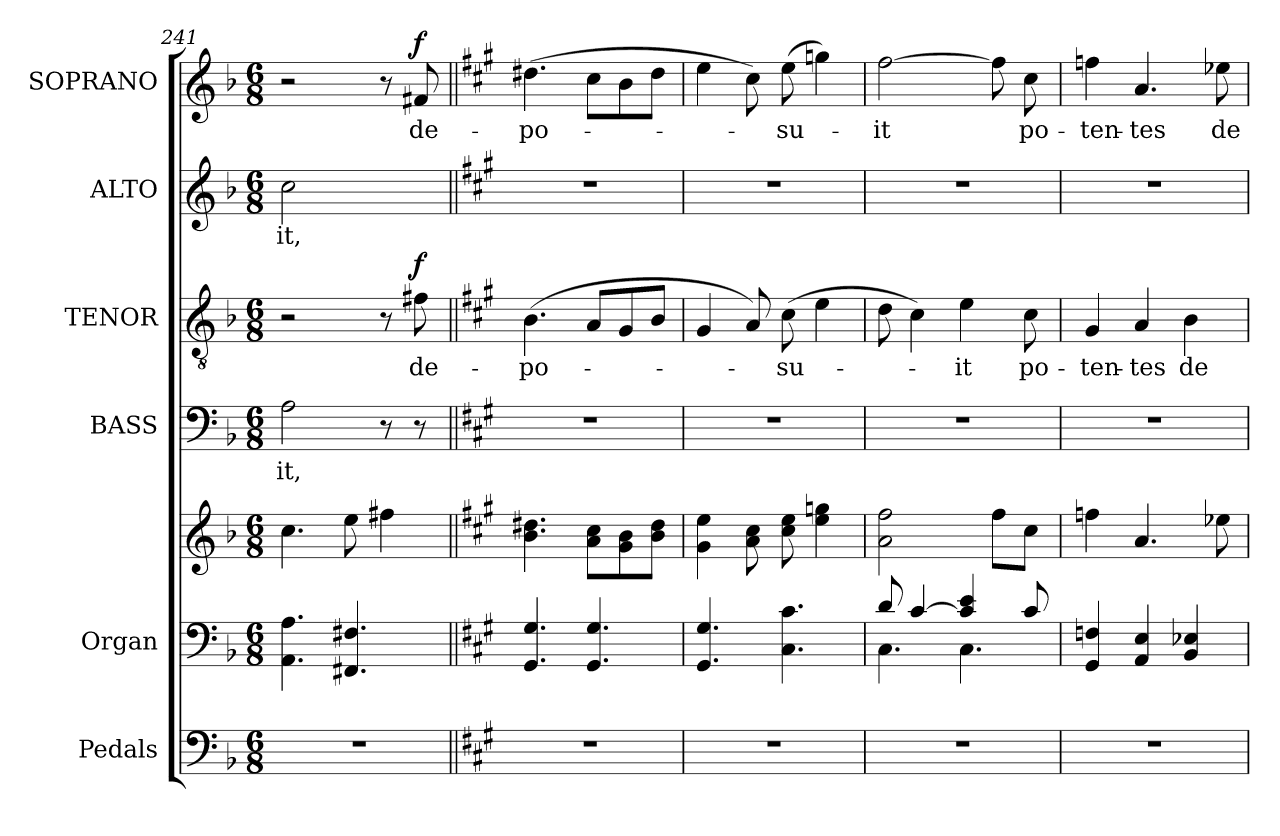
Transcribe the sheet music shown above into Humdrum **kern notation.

**kern	**kern	**kern	**kern	**text	**kern	**text	**dynam	**kern	**text	**kern	**text	**dynam
*part6	*part5	*part5	*part4	*part4	*part3	*part3	*part3	*part2	*part2	*part1	*part1	*part1
*staff7	*staff6	*staff5	*staff4	*staff4	*staff3	*staff3	*staff3	*staff2	*staff2	*staff1	*staff1	*staff1
*I"Pedals	*I"Organ	*	*I"BASS	*	*I"TENOR	*	*	*I"ALTO	*	*I"SOPRANO	*	*
*I'Ped.	*I'Org.	*	*I'B.	*	*I'T.	*	*	*I'A.	*	*I'S.	*	*
*clefF4	*clefF4	*clefG2	*clefF4	*	*clefGv2	*	*	*clefG2	*	*clefG2	*	*
*	*	*	*	*	*ITrd7c12	*	*	*	*	*	*	*
*k[b-]	*k[b-]	*k[b-]	*k[b-]	*	*k[b-]	*	*	*k[b-]	*	*k[b-]	*	*
*F:	*F:	*F:	*F:	*	*F:	*	*	*F:	*	*F:	*	*
*M6/8	*M6/8	*M6/8	*M6/8	*	*M6/8	*	*	*M6/8	*	*M6/8	*	*
=241	=241	=241	=241	=241	=241	=241	=241	=241	=241	=241	=241	=241
!LO:N:vis=1	!	!	!	!	!	!	!	!	!	!	!	!
!	!	!	!	!LO:LY:b:color=#000000	!	!	!	!	!	!	!	!
!	!	!	!	!	!	!	!	!	!LO:LY:b:color=#000000	!	!	!
2.r	4.AAi\ 4.Ai	4.cci\	2Ai\	-it,	2r	.	.	2cci\	-it,	2r	.	.
.	4.FF#Xi/ 4.F#Xi	8eei\	.	.	.	.	.	.	.	.	.	.
.	.	4ff#Xi\	8r	.	8r	.	.	4ryy	.	8r	.	.
!	!	!	!	!	!	!LO:LY:b:color=#000000	!	!	!	!	!	!
!	!	!	!	!	!	!	!	!	!	!	!LO:LY:b:color=#000000	!
.	.	.	8r	.	8F#Xi\	de-	f	.	.	8f#Xi/	de-	f
=242||	=242||	=242||	=242||	=242||	=242||	=242||	=242||	=242||	=242||	=242||	=242||	=242||
*k[f#c#g#]	*k[f#c#g#]	*k[f#c#g#]	*k[f#c#g#]	*	*k[f#c#g#]	*	*	*k[f#c#g#]	*	*k[f#c#g#]	*	*
*A:	*A:	*A:	*A:	*	*A:	*	*	*A:	*	*A:	*	*
!LO:N:vis=1	!	!	!LO:N:vis=1	!	!	!	!	!	!	!	!	!
!	!	!	!	!	!	!LO:LY:b:color=#000000	!	!LO:N:vis=1	!	!	!	!
!	!	!	!	!	!	!	!	!	!	!	!LO:LY:b:color=#000000	!
2.r	4.GG#i/ 4.G#i	4.bi\ 4.dd#Xi	2.r	.	(4.BBi\	-po-	.	2.r	.	(4.dd#Xi\	-po-	.
.	4.GG#i/ 4.G#i	8ai\ 8cc#iL	.	.	8AAi/L	.	.	.	.	8cc#i\L	.	.
.	.	8g#i\ 8bi	.	.	8GG#i/	.	.	.	.	8bi\	.	.
.	.	8bi\ 8dd#iJ	.	.	8BBi/J	.	.	.	.	8dd#i\J	.	.
=243	=243	=243	=243	=243	=243	=243	=243	=243	=243	=243	=243	=243
!LO:N:vis=1	!	!	!LO:N:vis=1	!	!	!	!	!LO:N:vis=1	!	!	!	!
2.r	4.GG#i/ 4.G#i	4g#i\ 4eei	2.r	.	4GG#i/	.	.	2.r	.	4eei\	.	.
.	.	8ai\ 8cc#i	.	.	8AAi/)	.	.	.	.	8cc#i\)	.	.
!	!	!	!	!	!	!LO:LY:b:color=#000000	!	!	!	!	!	!
!	!	!	!	!	!	!	!	!	!	!	!LO:LY:b:color=#000000	!
.	4.C#i\ 4.c#i	8cc#i\ 8eei	.	.	(8C#i\	-su-	.	.	.	(8eei\	-su-	.
.	.	4eei\ 4ggni	.	.	4Ei\	.	.	.	.	4ggni\)	.	.
!!LO:PB:g=z
=244	=244	=244	=244	=244	=244	=244	=244	=244	=244	=244	=244	=244
!LO:N:vis=1	!	!	!LO:N:vis=1	!	!	!	!	!LO:N:vis=1	!	!	!	!
*	*^	*	*	*	*	*	*	*	*	*	*	*
!	!	!	!	!	!	!	!	!	!	!	!	!LO:LY:b:color=#000000	!
2.r	8di/	4.C#i\	2ai\ 2ff#i	2.r	.	8Di\	.	.	2.r	.	[>2ff#i\	-it	.
.	[<4c#i/	.	.	.	.	4C#i\)	.	.	.	.	.	.	.
!	!	!	!	!	!	!	!LO:LY:b:color=#000000	!	!	!	!	!	!
.	4c#i/] 4ei	4.C#i\	.	.	.	4Ei\	-it	.	.	.	.	.	.
.	.	.	8ff#i\L	.	.	.	.	.	.	.	8ff#i\]	.	.
!	!	!	!	!	!	!	!LO:LY:b:color=#000000	!	!	!	!	!	!
!	!	!	!	!	!	!	!	!	!	!	!	!LO:LY:b:color=#000000	!
.	8c#i/	.	8cc#i\J	.	.	8C#i\	po-	.	.	.	8cc#i\	po-	.
*	*v	*v	*	*	*	*	*	*	*	*	*	*	*
=245	=245	=245	=245	=245	=245	=245	=245	=245	=245	=245	=245	=245
!LO:N:vis=1	!	!	!LO:N:vis=1	!	!	!	!	!	!	!	!	!
!	!	!	!	!	!	!LO:LY:b:color=#000000	!	!LO:N:vis=1	!	!	!	!
!	!	!	!	!	!	!	!	!	!	!	!LO:LY:b:color=#000000	!
2.r	4GG#i/ 4Fni	4ffni\	2.r	.	4GG#i/	-ten-	.	2.r	.	4ffni\	-ten-	.
!	!	!	!	!	!	!LO:LY:b:color=#000000	!	!	!	!	!	!
!	!	!	!	!	!	!	!	!	!	!	!LO:LY:b:color=#000000	!
.	4AAi/ 4Ei	4.ai/	.	.	4AAi/	-tes	.	.	.	4.ai/	-tes	.
!	!	!	!	!	!	!LO:LY:b:color=#000000	!	!	!	!	!	!
.	4BBi/ 4E-Xi	.	.	.	4BBi\	de	.	.	.	.	.	.
!	!	!	!	!	!	!	!	!	!	!	!LO:LY:b:color=#000000	!
.	.	8ee-Xi\	.	.	.	.	.	.	.	8ee-Xi\	de	.
=	=	=	=	=	=	=	=	=	=	=	=	=
*-	*-	*-	*-	*-	*-	*-	*-	*-	*-	*-	*-	*-
